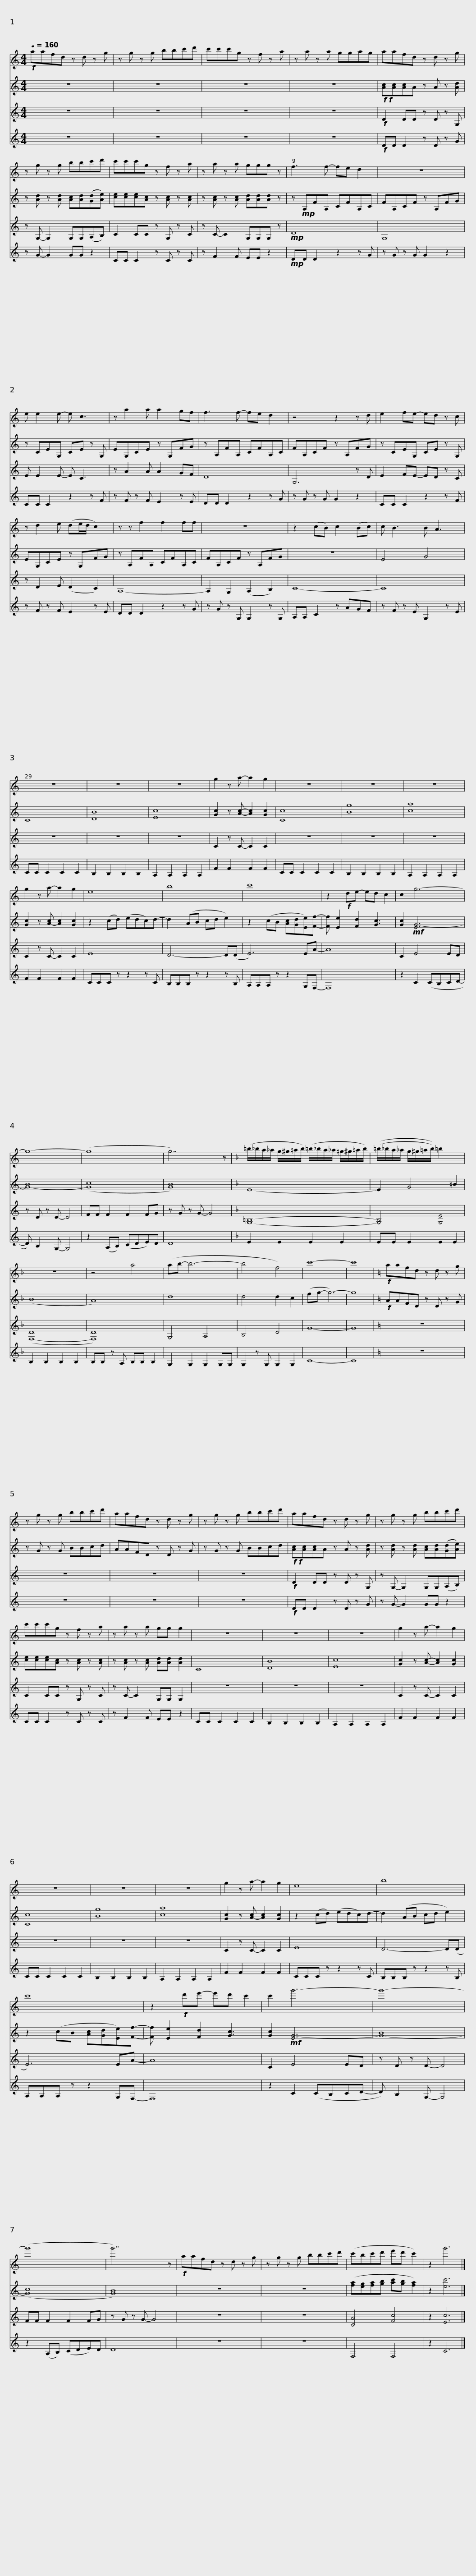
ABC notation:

X:1
%%score 1 2 3 4
L:1/8
Q:1/4=160
M:4/4
I:linebreak $
K:none
V:1 treble transpose=-2
V:2 treble transpose=-2
V:3 treble transpose=-2
V:4 treble transpose=-14
V:1
[K:C]!f! aafd z d z g | z g z g bbc'd' | c'c'c'g z f z a | z a z a ggag |$ aafd z d z g | %5
 z g z g bbc'd' | c'c'c'g z f z a | z a z a ggg z |$ f3 f- fe d2 | z8 | %10
 e e2 e- e c3 | z a2 a a2 gf |$ f3 f- fe d2 | z4 z2 z d | e2 fe- ed z c | %15
 z d2 e (de/d/ c2) |$ z z f2 f2 ff | z8 | z2 (cB) c2 (Bc) | c B3 B A3 | %20
 z8 |$ z8 | z8 | g2 z a- a2 g2 | z8 | %25
 z8 | z8 | g2 z a- a2 g2 |$ e8 | b8 | %30
 c'8 | z2!f! de- ed c2 | c2 g6- |$ g8- | (g8 | %35
 g7) z |$[K:F] (=b/_b/a/_a/ g/^g/=a/b/) (=b/_b/a/_a/ =g/^g/=a/b/) | ((=b/_b/a/_a/ g/^g/=a/b/)) =b2 x2 |$ z8 | z4 a4 | %40
 (ab- b6- | b4 f4) | c'8- | c'8 |$[K:C]!f! aafd z d z g | %45
 z g z g bbc'd' | aafd z d z g | z g z g bbc'd' |$ aafd z d z g | z g z g bbc'd' | %50
 c'c'c'g z f z a | z a z a gg g2 |$ z8 | z8 | z8 | %55
 g2 z a- a2 g2 | z8 | z8 | z8 |$ g2 z a- a2 g2 | %60
 e8 | b8 | c'8 | z2!f! d'e'- e'd' c'2 |$ c'2 g'6- | %65
 g'8- | (g'8 | g'7) z |!f! aafd z d z g |$ z g z g bbc'd' | %70
 (c'bc'd' e'd' c'2) | z2 g'6 |] %72
V:2
[K:C] z8 | z8 | z8 | z8 |$!f!!f! [Ac][Ac][Ac]A z A z [Ad] | %5
 z [Ad] z [Ad] [Ac][Ad](([Gd][Ae])) | [ce][ce][ce][Ac] z [Ac] z [Ac] | z [Ac] z [Ac] [Ad][Ad][Ad] z |$ z!mp! A,FA, CFA,C | FA,CF z A,FG | %10
 z CEG, CE z G, | EG,CE z G,FG |$ z A,FA, CFA,C | FA,CF z A,FG | z CEG, CE z G, | %15
 EG,CE z G,FG |$ z A,FA, CFA,C | FA,CF z A,FG | z8 | E4 G4 | %20
 C8 |$ [DB]8 | [Ec]8 | [Gc]2 z [Ac]- [Ac]2 [Gc]2 | [Cc]8 | %25
 [Bg]8 | [ca]8 | [Gc]2 z [A-c] [Ac]2 [Gc]2 |$ z2 (cd) (edc)d- | d2 (AB cd e2) | %30
 z2 (cB [Ac][Gd][Ee])[Ff]- | [Ff] [Ee]2 [Fd]2 [Gc]3 | [Gc]2!mf! [EG-]6 |$ [G-B]8 | ([Gc]8 | %35
 [GB]8) |$[K:F] E8- | E2 G4 =B2 |$ (B8 | A8) | %40
 d8 | d4 d2 c2 | (fg- g6-) | g8 |$[K:C]!f! AAFD z D z G | %45
 z G z G BBcd | AAFD z D z G | z G z G BBcd |$!f!!f! [Ac][Ac][Ac]A z A z [Ad] | z [Ad] z [Ad] [Ac][Ad](([Gd][Ae])) | %50
 [ce][ce][ce][Ac] z [Ac] z [Ac] | z [Ac] z [Ac] [Ad][Ad] [Ad]2 |$ C8 | [DB]8 | [Ec]8 | %55
 [Gc]2 z [Ac]- [Ac]2 [Gc]2 | [Cc]8 | [Bg]8 | [ca]8 |$ [Gc]2 z [A-c] [Ac]2 [Gc]2 | %60
 z2 (cd) (edc)d- | d2 (AB cd e2) | z2 (cB [Ac][Gd][Ee])[Ff]- | [Ff] [Ee]2 [Fd]2 [Gc]3 |$ [Gc]2!mf! [EG-]6 | %65
 [G-B]8 | ([Gc]8 | [GB]8) | z8 |$ z8 | %70
 ([fa][eg][fa][gb] [ac'][gb] [fa]2) | z2 [ec']6 |] %72
V:3
[K:C] z8 | z8 | z8 | z8 |$!f! D2 DD z D z G, | %5
 z G,- G,2 G,G,(A,B,) | C2 CC z G, z C | z C- C2 G,G,G, z |$!mp! D8 | G,8 | %10
 E E2 E- E C3 | z A2 A A2 GF |$ D8 | G,6 z D | E2 FE- ED z C | %15
 z D2 E (D2 C2) |$ A,8- | A,2 G,2 (A,2 B,2) | C8- | C8 | %20
 z8 |$ z8 | z8 | C2 z C- C2 C2 | z8 | %25
 z8 | z8 | C2 z C- C2 C2 |$ E8 | D6- D(D | %30
 E6) EA- | A8 | C2 E4 ED |$ z D z D- D4 | FF F2 F2 FG | %35
 z G z G- G4 |$[K:F] [G,=B,]8- | [G,B,]4 [G,E]4 |$ ([F,-D]8 | [F,D]8) | %40
 G,4 A,4 | B,4 D4 | G8- | G8 |$[K:C] z8 | %45
 z8 | z8 | z8 |$!f! D2 DD z D z G, | z G,- G,2 G,G,(A,B,) | %50
 C2 CC z G, z C | z C- C2 G,G, G,2 |$ z8 | z8 | z8 | %55
 C2 z C- C2 C2 | z8 | z8 | z8 |$ C2 z C- C2 C2 | %60
 E8 | D6- D(D | E6) EA- | A8 |$ C2 E4 ED | %65
 z D z D- D4 | FF F2 F2 FG | z G z G- G4 | z8 |$ z8 | %70
 [CA]4 [Fc]4 | z2 [Ec]6 |] %72
V:4
[K:C] z8 | z8 | z8 | z8 |$!f! DD D2 z D z G | %5
 z G- G2 GG z2 | CC C2 z C z C | z F2 F EE z2 |$!mp! DD D2 z2 z G | z G z G G2 z2 | %10
 CC C2 z2 z F | z F z F E2 z E |$ DD D2 z2 z G | z G z G G2 z2 | CC C2 z2 z F | %15
 z F z F E2 z E |$ DD D2 z2 z G | z G z G, G,2 z G, | A,A, C2 z AGF | z F z E G,2 z E | %20
 CC C2 C2 C2 |$ B,2 B,2 B,2 B,2 | A,2 A,2 A,2 A,2 | F2 F2 F2 F2 | CC C2 C2 C2 | %25
 B,2 B,2 B,2 B,2 | A,2 A,2 A,2 A,2 | F2 F2 F2 F2 |$ CCC z z2 z C | B,B,B, z z2 z B, | %30
 A,A,A, z z2 G,F,- | F,8 | z2 C2 (CB,CD- |$ D) B,2 G,- G,4 | z2 (A,B,) (CDE)D | %35
 D8 |$[K:F] E2 E2 E2 E2 | EE E2 E2 E2 |$ B,2 B,2 B,2 B,2 | B,B, z A, B,B, B,2 | %40
 G,2 G,2 G,2 G,G, | G,2 z G, G,2 G,2 | C8- | C8 |$[K:C] z8 | %45
 z8 | z8 | z8 |$!f! DD D2 z D z G | z G- G2 GG z2 | %50
 CC C2 z C z C | z F2 F EE z2 |$ CC C2 C2 C2 | B,2 B,2 B,2 B,2 | A,2 A,2 A,2 A,2 | %55
 F2 F2 F2 F2 | CC C2 C2 C2 | B,2 B,2 B,2 B,2 | A,2 A,2 A,2 A,2 |$ F2 F2 F2 F2 | %60
 CCC z z2 z C | B,B,B, z z2 z B, | A,A,A, z z2 G,F,- | F,8 |$ z2 C2 (CB,CD- | %65
 D) B,2 G,- G,4 | z2 (A,B,) (CDE)D | D8 | z8 |$ z8 | %70
 F,4 F,4 | z2 C6 |] %72
